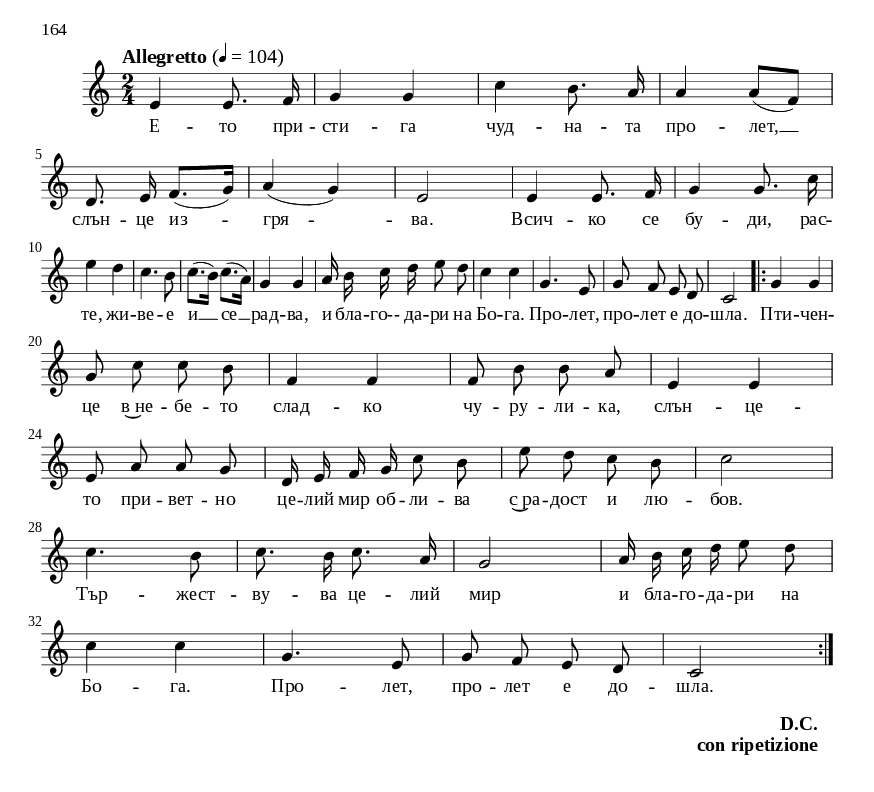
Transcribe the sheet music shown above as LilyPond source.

\version "2.24.4"

% include paper part and global functions
\include "include/globals.ily"

\bookpart {
  \label #'ref181
  \tocItem \markup "Пролетна песен"
  \include "include/bookpart-paper.ily"
  \paper {
      print-first-page-number = ##t
      bookpart-level-page-numbering = ##t
  print-page-number = ##t
      first-page-number = #164
}
\score {
    \include "include/score-layout.ily"

    \new Voice \absolute {
      \clef treble
      \key c \major
      \time 2/4
      \tempoFunc "Allegretto" 4 "104"
      \autoBeamOff
      e'4  e'8.  f'16 | % 2
      g'4  g'4 | % 3
      c''4 b'8.  a'16 | % 4
      a'4  a'8 ( [  f'8 ) ] | \break % 5
      d'8.  e'16  f'8. ( [  g'16 ) ] | % 6
      a'4 (  g'4 ) | % 7
      e'2  | % 8
      e'4  e'8.  f'16 | % 9
      g'4  g'8. c''16 \break |
      e''4 d''4 | % 11
      c''4. b'8 | % 12
      c''8. ( [ b'16 ) ] c''8. ( [
      a'16 ) ] | % 13
      g'4  g'4 | % 14
      a'16 b'16 c''16 d''16
      e''8 d''8  | % 15
      c''4 c''4  | % 16
      g'4.  e'8 | % 17
      g'8  f'8  e'8  d'8 | % 18
      c'2
      \bar ".|:"
      | % 19
      g'4  g'4 \break |
      g'8 c''8 c''8 b'8 | % 21
      f'4  f'4 | % 22
      f'8 b'8 b'8  a'8 | % 23
      e'4  e'4 \break | % 24
      e'8  a'8  a'8  g'8 | % 25
      d'16  e'16  f'16  g'16
      c''8 b'8 | % 26
      e''8 d''8 c''8 b'8 | % 27
      c''2 \break | % 28
      c''4. b'8 | % 29
      c''8. b'16 c''8.  a'16 |
      g'2 | % 31
      a'16 b'16 c''16 d''16
      e''8 d''8 \break | % 32
      c''4 c''4 | % 33
      g'4.  e'8 | % 34
      g'8  f'8  e'8  d'8 | % 35
      c'2
      \bar ":|."
    }

    \addlyrics {
      Е
      -- то при -- сти -- га чуд -- на --
      та про -- лет, __  слън -- це из
      -- гря -- ва. Всич -- ко се
      бу -- ди, рас -- те, жи -- ве -- е и __
      се __  рад -- ва, и бла -- го--
      да -- ри на Бо -- га. Про -- лет,
      про -- лет е до -- шла. Пти -- чен
      -- це в~не -- бе -- то слад -- ко
      чу -- ру -- ли -- ка, слън -- це -- то
      при -- вет -- но це -- лий мир об --
      ли -- ва с~ра -- дост и лю -- бов.
      Тър -- жест -- ву -- ва це -- лий
      мир и бла -- го -- да -- ри на Бо
      -- га. Про -- лет, про -- лет е до --
      шла.}

      \header {
        title = \titleFunc #'ref_desc_19 "Пролетна песен" "Proletna pesen"
      }

      \midi{}

    } % score

    \markup \dcr-two "D.C.""con ripetizione" #4.5

  } % bookpart

  % Più mosso
  %
